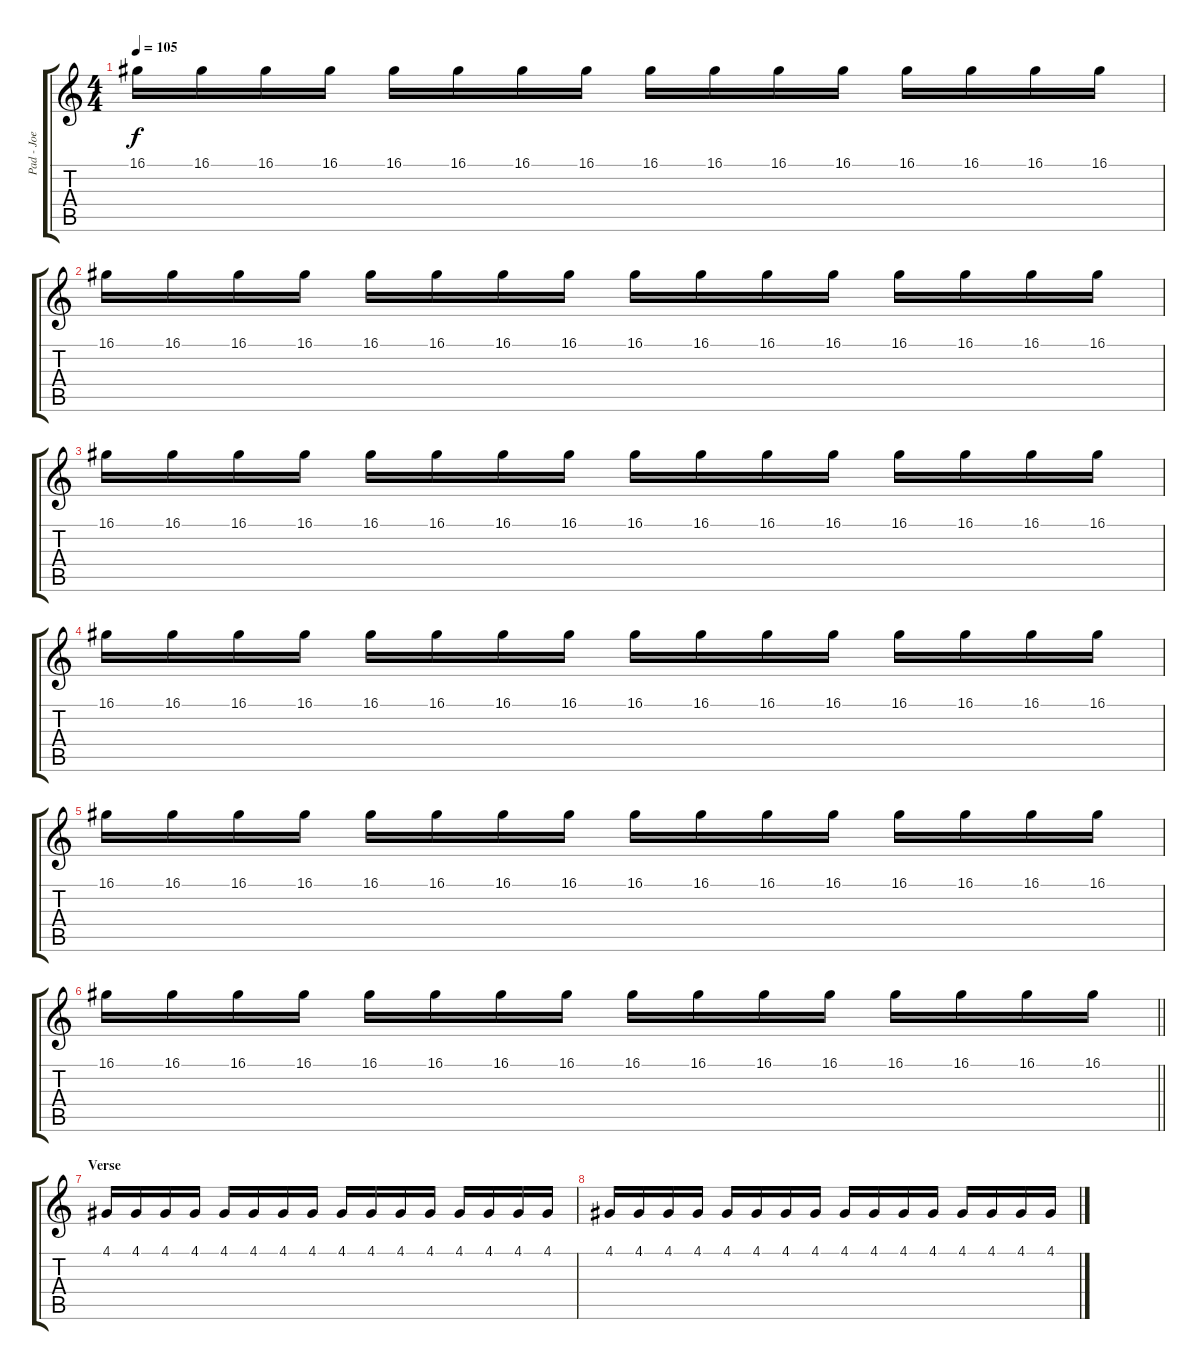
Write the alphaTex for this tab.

\track ("Pad - Joe Hahn" "Pad - Joe ") {instrument kalimba}
\staff {score tabs}
\tuning (E4 B3 G3 D3 A2 E2) {hide}
\ts (4 4)
\tempo 105
\clef g2
\ks c
16.1.16{dy f} 16.1.16 16.1.16 16.1.16 16.1.16 16.1.16 16.1.16 16.1.16 16.1.16 16.1.16 16.1.16 16.1.16 16.1.16 16.1.16 16.1.16 16.1.16 |
16.1.16 16.1.16 16.1.16 16.1.16 16.1.16 16.1.16 16.1.16 16.1.16 16.1.16 16.1.16 16.1.16 16.1.16 16.1.16 16.1.16 16.1.16 16.1.16 |
16.1.16 16.1.16 16.1.16 16.1.16 16.1.16 16.1.16 16.1.16 16.1.16 16.1.16 16.1.16 16.1.16 16.1.16 16.1.16 16.1.16 16.1.16 16.1.16 |
16.1.16 16.1.16 16.1.16 16.1.16 16.1.16 16.1.16 16.1.16 16.1.16 16.1.16 16.1.16 16.1.16 16.1.16 16.1.16 16.1.16 16.1.16 16.1.16 |
16.1.16 16.1.16 16.1.16 16.1.16 16.1.16 16.1.16 16.1.16 16.1.16 16.1.16 16.1.16 16.1.16 16.1.16 16.1.16 16.1.16 16.1.16 16.1.16 |
\barLineRight lightlight
16.1.16 16.1.16 16.1.16 16.1.16 16.1.16 16.1.16 16.1.16 16.1.16 16.1.16 16.1.16 16.1.16 16.1.16 16.1.16 16.1.16 16.1.16 16.1.16 |
\section ("" "Verse")
4.1.16{volume 5} 4.1.16 4.1.16 4.1.16 4.1.16 4.1.16 4.1.16 4.1.16 4.1.16 4.1.16 4.1.16 4.1.16 4.1.16 4.1.16 4.1.16 4.1.16 |
4.1.16{volume 5} 4.1.16 4.1.16 4.1.16 4.1.16 4.1.16 4.1.16 4.1.16 4.1.16 4.1.16 4.1.16 4.1.16 4.1.16 4.1.16 4.1.16 4.1.16
